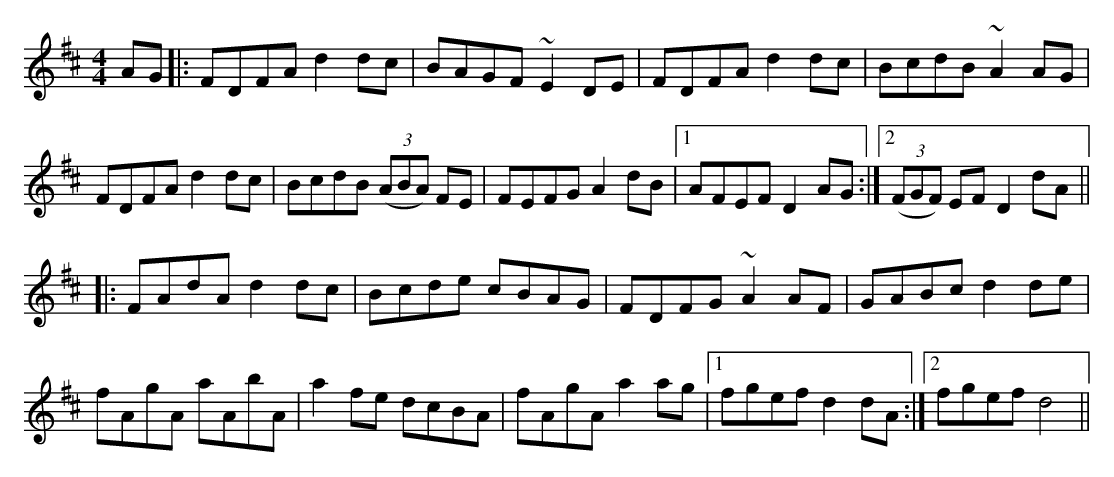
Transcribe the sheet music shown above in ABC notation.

X:1
M:4/4
K:D
AG|:FDFA d2 dc|BAGF ~E2 DE|FDFA d2 dc|BcdB ~A2 AG|
FDFA d2 dc|BcdB ((3ABA) FE|FEFG A2 dB|1 AFEF D2 AG:|2 ((3FGF) EF D2 dA||
|:FAdA d2 dc|Bcde cBAG|FDFG ~A2 AF|GABc d2 de|
fAgA aAbA|a2 fe dcBA|fAgA a2 ag|1 fgef d2 dA:|2 fgef d4||
